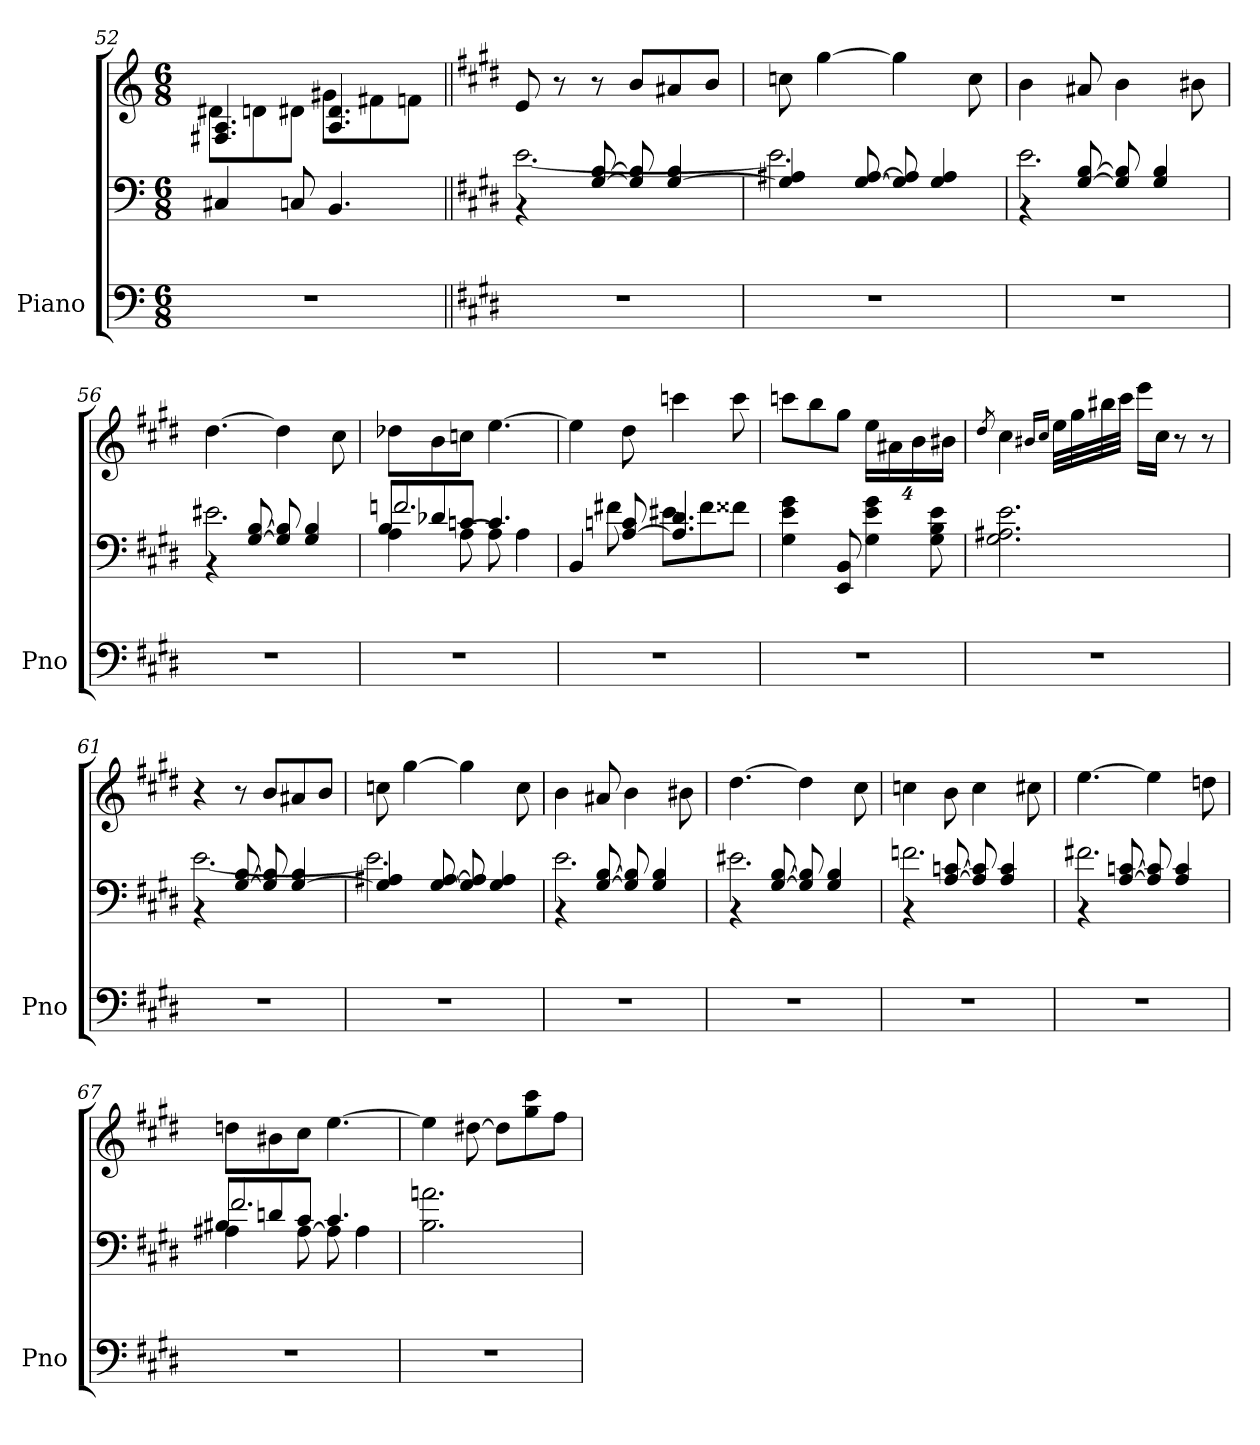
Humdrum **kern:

**kern	**kern	**kern
*part1	*part1	*part1
*staff3	*staff2	*staff1
*I"Piano	*	*
*I'Pno	*	*
*clefF4	*clefF4	*clefG2
*k[]	*k[]	*k[]
*C:	*C:	*C:
*M6/8	*M6/8	*M6/8
=52	=52	=52
*	*	*^
2.r	4C#X	4.F#X 4.A	8d#XL
.	.	.	8dn
.	8Cn	.	8d#XJ
.	4.BB	4.A 4.d#	8g#XL
.	.	.	8f#X
.	.	.	8fnJ
*	*	*v	*v
=53||	=53||	=53||
*k[f#c#g#d#]	*k[f#c#g#d#]	*k[f#c#g#d#]
*	*^	*
2.r	4rBB	[2.e	8e
.	.	.	8r
.	[8G# [8B	.	8r
.	8G#] 8B]	.	8bL
.	[4G# 4B	.	8a#X
.	.	.	8bJ
=54	=54	=54	=54
2.r	4G#] 4A#X	2.e]	8ccn
.	.	.	[4gg#
.	[8G# [8A#	.	.
.	8G#] 8A#]	.	4gg#]
.	4G# 4A#	.	.
.	.	.	8cc
=55	=55	=55	=55
2.r	4rBB	2.e	4b
.	[8G# [8B	.	8a#X
.	8G#] 8B]	.	4b
.	4G# 4B	.	.
.	.	.	8b#X
=56	=56	=56	=56
2.r	4rBB	2.e#X	[4.dd#
.	[8G# [8B	.	.
.	8G#] 8B]	.	4dd#]
.	4G# 4B	.	.
.	.	.	8cc#
=57	=57	=57	=57
*	*	*^	*
2.r	4A\	8B/L	2.fn	8dd-XL
.	.	8d-X	.	8b
.	[8A\	8cnJ	.	8ccnJ
.	8A\]	4.c/	.	[4.ee
.	4A\	.	.	.
*	*	*v	*v	*
=58	=58	=58	=58
2.r	4ryy	4BB	4ee]
.	[8A 8cn	8f#X	8dd#
.	4.A] 4.d#	8e#XL	4cccn
.	.	8f#	.
.	.	8f##XJ	8ccc
*	*v	*v	*
=59	=59	=59
2.r	4G# 4e 4g#	8cccnL
.	.	8bb
.	8EE 8BB	8gg#J
.	4G# 4e 4g#	32%3eeLL
.	.	32%3a#X
.	.	32%3b
.	8G# 8B 8e	.
.	.	32%3b#XJJ
=60	=60	=60
.	.	8qdd#
2.r	2.G# 2.A#X 2.e	4cc#
.	.	16qb#XLL
.	.	16qcc#JJ
.	.	32eeLLL
.	.	32gg#
.	.	32bb#X
.	.	32ccc#JJJ
.	.	16eeeLL
.	.	16cc#JJ
.	.	8r
.	.	8r
=61	=61	=61
*	*^	*
2.r	4rBB	[2.e	4r
.	[8G# [8B	.	8r
.	8G#] 8B]	.	8bL
.	[4G# 4B	.	8a#X
.	.	.	8bJ
=62	=62	=62	=62
2.r	4G#] 4A#X	2.e]	8ccn
.	.	.	[4gg#
.	[8G# [8A#	.	.
.	8G#] 8A#]	.	4gg#]
.	4G# 4A#	.	.
.	.	.	8cc
=63	=63	=63	=63
2.r	4rBB	2.e	4b
.	[8G# [8B	.	8a#X
.	8G#] 8B]	.	4b
.	4G# 4B	.	.
.	.	.	8b#X
=64	=64	=64	=64
2.r	4rBB	2.e#X	[4.dd#
.	[8G# [8B	.	.
.	8G#] 8B]	.	4dd#]
.	4G# 4B	.	.
.	.	.	8cc#
=65	=65	=65	=65
2.r	4rBB	2.fn	4ccn
.	[8A [8cn	.	8b
.	8A] 8c]	.	4cc
.	4A 4c	.	.
.	.	.	8cc#X
=66	=66	=66	=66
2.r	4rBB	2.f#X	[4.ee
.	[8A [8cn	.	.
.	8A] 8c]	.	4ee]
.	4A 4c	.	.
.	.	.	8ddn
=67	=67	=67	=67
*	*	*^	*
2.r	4A#X\	8B#X/L	2.f#	8ddnL
.	.	8dn	.	8b#X
.	[8A#\	8c#J	.	8cc#J
.	8A#\]	4.c#/	.	[4.ee
.	4A#\	.	.	.
*	*v	*v	*v	*
=68	=68	=68
2.r	2.B 2.an	4ee]
.	.	[8dd#X
.	.	8dd#L]
.	.	8gg# 8ccc#
.	.	8ff#J
=	=	=
*-	*-	*-
